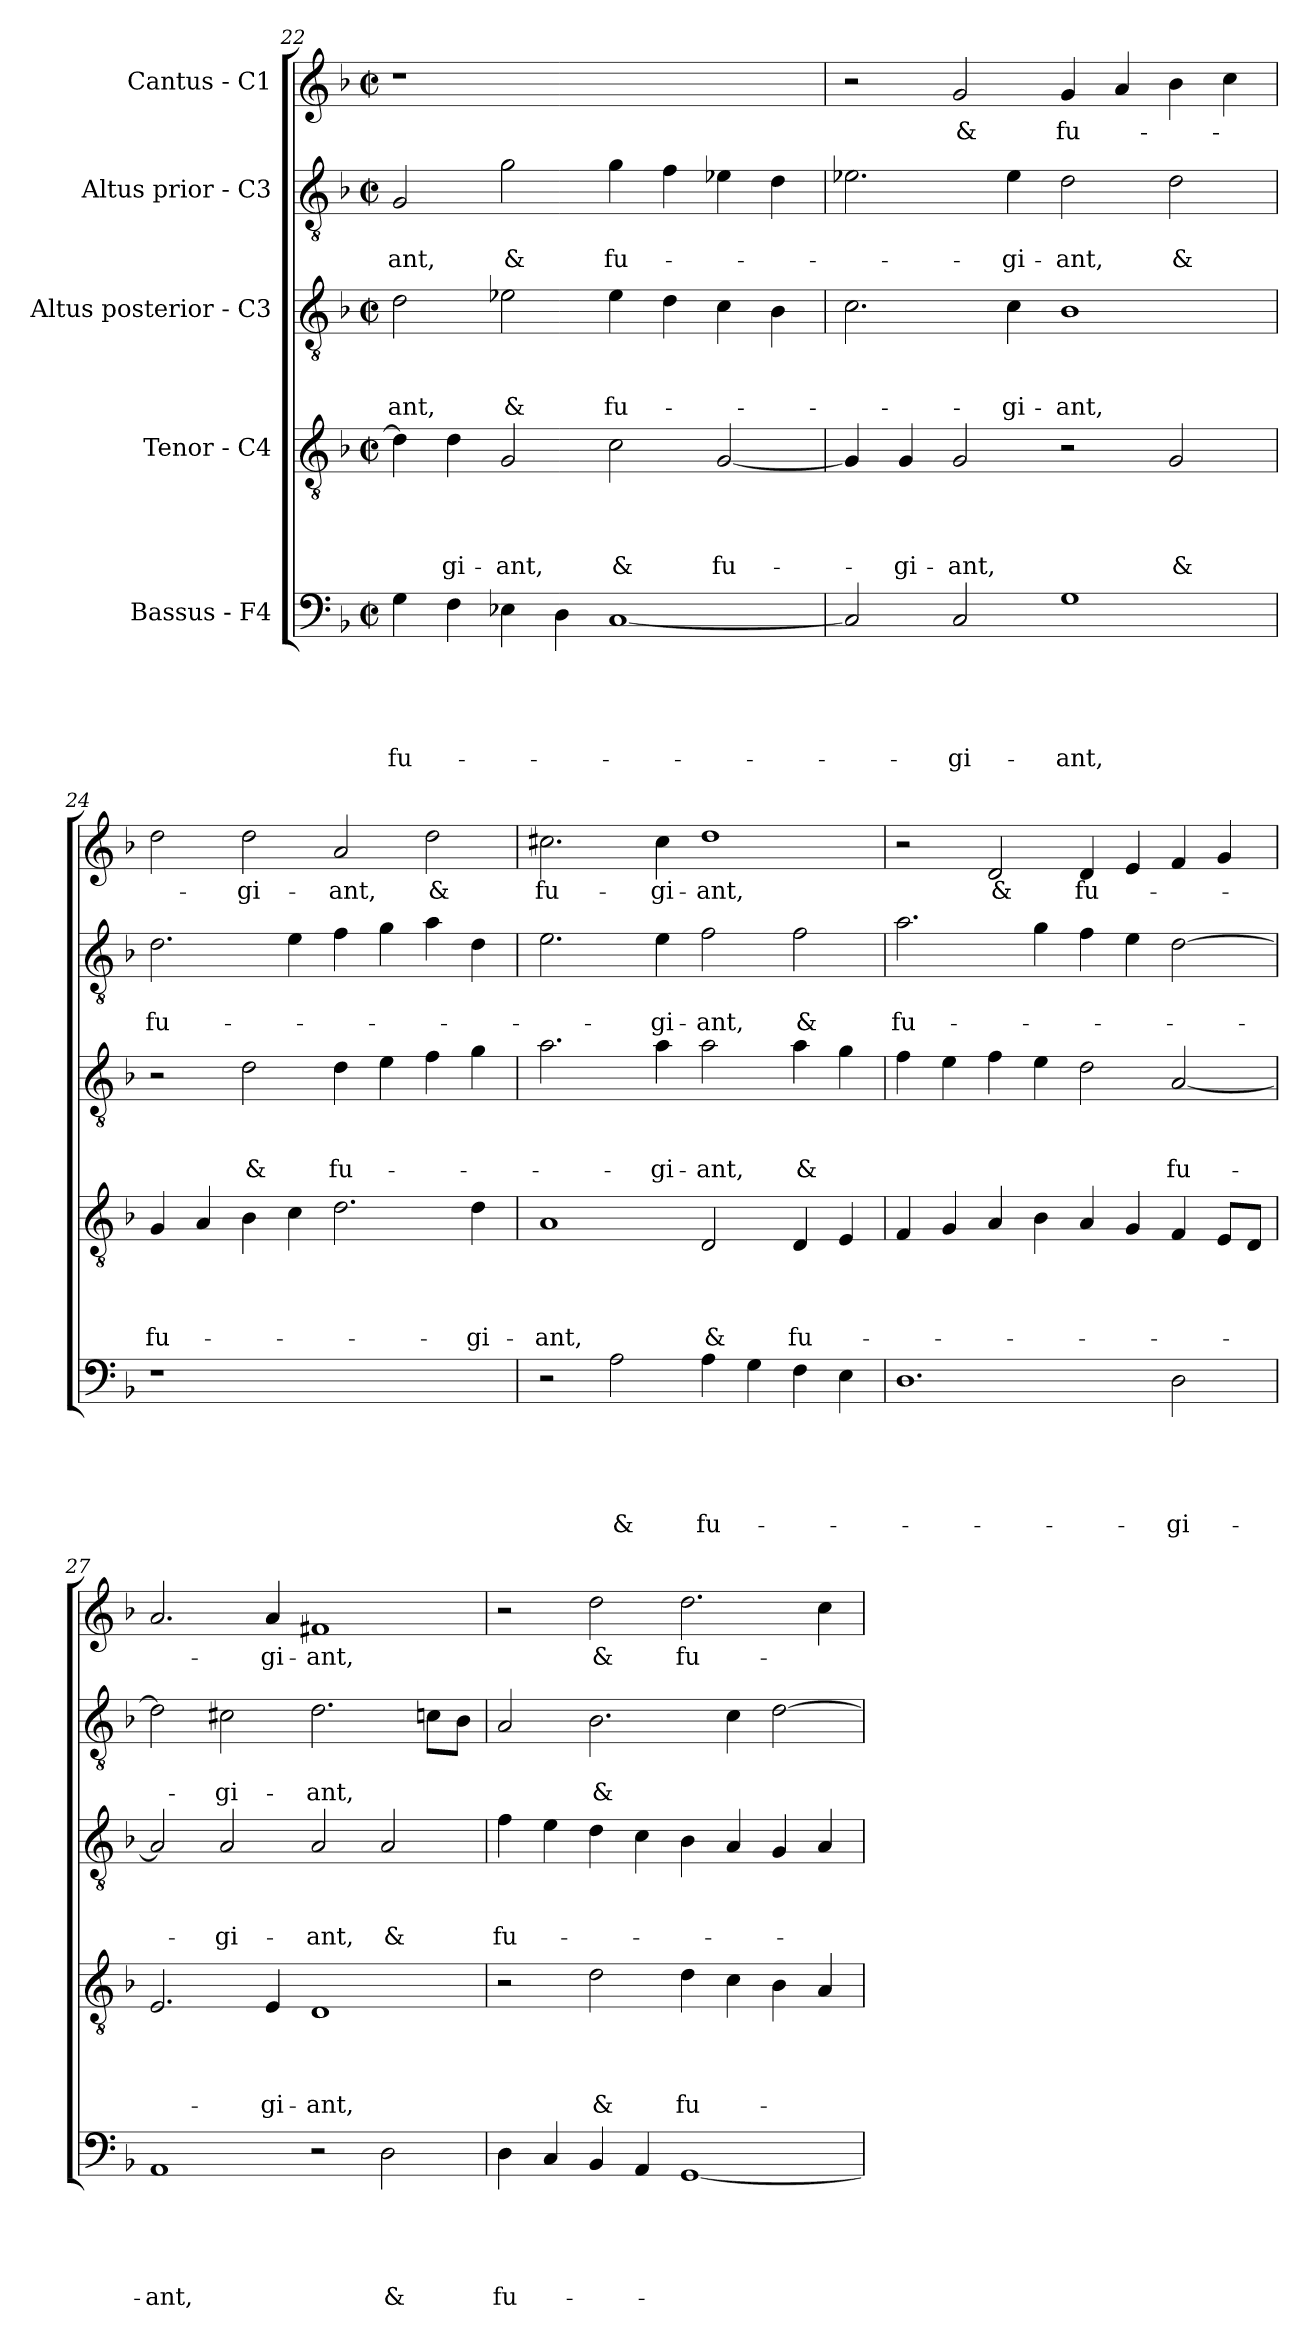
**kern	**text	**text	**text	**text	**text	**kern	**text	**text	**text	**text	**kern	**text	**text	**text	**kern	**text	**text	**kern	**text
*part5	*part5	*part5	*part5	*part5	*part5	*part4	*part4	*part4	*part4	*part4	*part3	*part3	*part3	*part3	*part2	*part2	*part2	*part1	*part1
*staff5	*staff5	*staff5	*staff5	*staff5	*staff5	*staff4	*staff4	*staff4	*staff4	*staff4	*staff3	*staff3	*staff3	*staff3	*staff2	*staff2	*staff2	*staff1	*staff1
*I"Bassus - F4	*	*	*	*	*	*I"Tenor - C4	*	*	*	*	*I"Altus posterior - C3	*	*	*	*I"Altus prior - C3	*	*	*I"Cantus - C1	*
*clefF4	*	*	*	*	*	*clefGv2	*	*	*	*	*clefGv2	*	*	*	*clefGv2	*	*	*clefG2	*
*k[b-]	*	*	*	*	*	*k[b-]	*	*	*	*	*k[b-]	*	*	*	*k[b-]	*	*	*k[b-]	*
*F:	*	*	*	*	*	*F:	*	*	*	*	*F:	*	*	*	*F:	*	*	*F:	*
*M2/2	*	*	*	*	*	*M2/2	*	*	*	*	*M2/2	*	*	*	*M2/2	*	*	*M2/2	*
*met(c|)	*	*	*	*	*	*met(c|)	*	*	*	*	*met(c|)	*	*	*	*met(c|)	*	*	*met(c|)	*
=22	=22	=22	=22	=22	=22	=22	=22	=22	=22	=22	=22	=22	=22	=22	=22	=22	=22	=22	=22
4G\	.	.	.	.	fu-	4d\]	.	.	.	.	2d\	.	.	-ant,	2G/	.	-ant,	1r	.
4F\	.	.	.	.	.	4d\	.	.	.	-gi-	.	.	.	.	.	.	.	.	.
4E-X\	.	.	.	.	.	2G/	.	.	.	-ant,	2e-X\	.	.	&	2g\	.	&	.	.
4D\	.	.	.	.	.	.	.	.	.	.	.	.	.	.	.	.	.	.	.
[1C	.	.	.	.	.	2c\	.	.	.	&	4e-\	.	.	fu-	4g\	.	fu-	1ryy	.
.	.	.	.	.	.	.	.	.	.	.	4d\	.	.	.	4f\	.	.	.	.
.	.	.	.	.	.	[2G/	.	.	.	fu-	4c\	.	.	.	4e-X\	.	.	.	.
.	.	.	.	.	.	.	.	.	.	.	4B-\	.	.	.	4d\	.	.	.	.
=23	=23	=23	=23	=23	=23	=23	=23	=23	=23	=23	=23	=23	=23	=23	=23	=23	=23	=23	=23
2C/]	.	.	.	.	.	4G/]	.	.	.	.	2.c\	.	.	.	2.e-X\	.	.	2r	.
.	.	.	.	.	.	4G/	.	.	.	-gi-	.	.	.	.	.	.	.	.	.
2C/	.	.	.	.	-gi-	2G/	.	.	.	-ant,	.	.	.	.	.	.	.	2g/	&
.	.	.	.	.	.	.	.	.	.	.	4c\	.	.	-gi-	4e-\	.	-gi-	.	.
1G	.	.	.	.	-ant,	2r	.	.	.	.	1B-	.	.	-ant,	2d\	.	-ant,	4g/	fu-
.	.	.	.	.	.	.	.	.	.	.	.	.	.	.	.	.	.	4a/	.
.	.	.	.	.	.	2G/	.	.	.	&	.	.	.	.	2d\	.	&	4b-\	.
.	.	.	.	.	.	.	.	.	.	.	.	.	.	.	.	.	.	4cc\	.
=24	=24	=24	=24	=24	=24	=24	=24	=24	=24	=24	=24	=24	=24	=24	=24	=24	=24	=24	=24
1r	.	.	.	.	.	4G/	.	.	.	fu-	2r	.	.	.	2.d\	.	fu-	2dd\	.
.	.	.	.	.	.	4A/	.	.	.	.	.	.	.	.	.	.	.	.	.
.	.	.	.	.	.	4B-\	.	.	.	.	2d\	.	.	&	.	.	.	2dd\	-gi-
.	.	.	.	.	.	4c\	.	.	.	.	.	.	.	.	4e\	.	.	.	.
1ryy	.	.	.	.	.	2.d\	.	.	.	.	4d\	.	.	fu-	4f\	.	.	2a/	-ant,
.	.	.	.	.	.	.	.	.	.	.	4e\	.	.	.	4g\	.	.	.	.
.	.	.	.	.	.	.	.	.	.	.	4f\	.	.	.	4a\	.	.	2dd\	&
.	.	.	.	.	.	4d\	.	.	.	-gi-	4g\	.	.	.	4d\	.	.	.	.
=25	=25	=25	=25	=25	=25	=25	=25	=25	=25	=25	=25	=25	=25	=25	=25	=25	=25	=25	=25
2r	.	.	.	.	.	1A	.	.	.	-ant,	2.a\	.	.	.	2.e\	.	.	2.cc#X\	fu-
2A\	.	.	.	.	&	.	.	.	.	.	.	.	.	.	.	.	.	.	.
.	.	.	.	.	.	.	.	.	.	.	4a\	.	.	-gi-	4e\	.	-gi-	4cc#\	-gi-
4A\	.	.	.	.	fu-	2D/	.	.	.	&	2a\	.	.	-ant,	2f\	.	-ant,	1dd	-ant,
4G\	.	.	.	.	.	.	.	.	.	.	.	.	.	.	.	.	.	.	.
4F\	.	.	.	.	.	4D/	.	.	.	fu-	4a\	.	.	&	2f\	.	&	.	.
4E\	.	.	.	.	.	4E/	.	.	.	.	4g\	.	.	.	.	.	.	.	.
!!LO:LB:g=z
=26	=26	=26	=26	=26	=26	=26	=26	=26	=26	=26	=26	=26	=26	=26	=26	=26	=26	=26	=26
1.D	.	.	.	.	.	4F/	.	.	.	.	4f\	.	.	.	2.a\	.	fu-	2r	.
.	.	.	.	.	.	4G/	.	.	.	.	4e\	.	.	.	.	.	.	.	.
.	.	.	.	.	.	4A/	.	.	.	.	4f\	.	.	.	.	.	.	2d/	&
.	.	.	.	.	.	4B-\	.	.	.	.	4e\	.	.	.	4g\	.	.	.	.
.	.	.	.	.	.	4A/	.	.	.	.	2d\	.	.	.	4f\	.	.	4d/	fu-
.	.	.	.	.	.	4G/	.	.	.	.	.	.	.	.	4e\	.	.	4e/	.
2D\	.	.	.	.	-gi-	4F/	.	.	.	.	[2A/	.	.	fu-	[2d\	.	.	4f/	.
.	.	.	.	.	.	8E/L	.	.	.	.	.	.	.	.	.	.	.	4g/	.
.	.	.	.	.	.	8D/J	.	.	.	.	.	.	.	.	.	.	.	.	.
=27	=27	=27	=27	=27	=27	=27	=27	=27	=27	=27	=27	=27	=27	=27	=27	=27	=27	=27	=27
1AA	.	.	.	.	-ant,	2.E/	.	.	.	.	2A/]	.	.	.	2d\]	.	.	2.a/	.
.	.	.	.	.	.	.	.	.	.	.	2A/	.	.	-gi-	2c#X\	.	-gi-	.	.
.	.	.	.	.	.	4E/	.	.	.	-gi-	.	.	.	.	.	.	.	4a/	-gi-
2r	.	.	.	.	.	1D	.	.	.	-ant,	2A/	.	.	-ant,	2.d\	.	-ant,	1f#X	-ant,
2D\	.	.	.	.	&	.	.	.	.	.	2A/	.	.	&	.	.	.	.	.
.	.	.	.	.	.	.	.	.	.	.	.	.	.	.	8cn\L	.	.	.	.
.	.	.	.	.	.	.	.	.	.	.	.	.	.	.	8B-\J	.	.	.	.
=28	=28	=28	=28	=28	=28	=28	=28	=28	=28	=28	=28	=28	=28	=28	=28	=28	=28	=28	=28
4D\	.	.	.	.	fu-	2r	.	.	.	.	4f\	.	.	fu-	2A/	.	.	2r	.
4C/	.	.	.	.	.	.	.	.	.	.	4e\	.	.	.	.	.	.	.	.
4BB-/	.	.	.	.	.	2d\	.	.	.	&	4d\	.	.	.	2.B-\	.	&	2dd\	&
4AA/	.	.	.	.	.	.	.	.	.	.	4c\	.	.	.	.	.	.	.	.
[1GG	.	.	.	.	.	4d\	.	.	.	fu-	4B-\	.	.	.	.	.	.	2.dd\	fu-
.	.	.	.	.	.	4c\	.	.	.	.	4A/	.	.	.	4c\	.	.	.	.
.	.	.	.	.	.	4B-\	.	.	.	.	4G/	.	.	.	[2d\	.	.	.	.
.	.	.	.	.	.	4A/	.	.	.	.	4A/	.	.	.	.	.	.	4cc\	.
=	=	=	=	=	=	=	=	=	=	=	=	=	=	=	=	=	=	=	=
*-	*-	*-	*-	*-	*-	*-	*-	*-	*-	*-	*-	*-	*-	*-	*-	*-	*-	*-	*-
